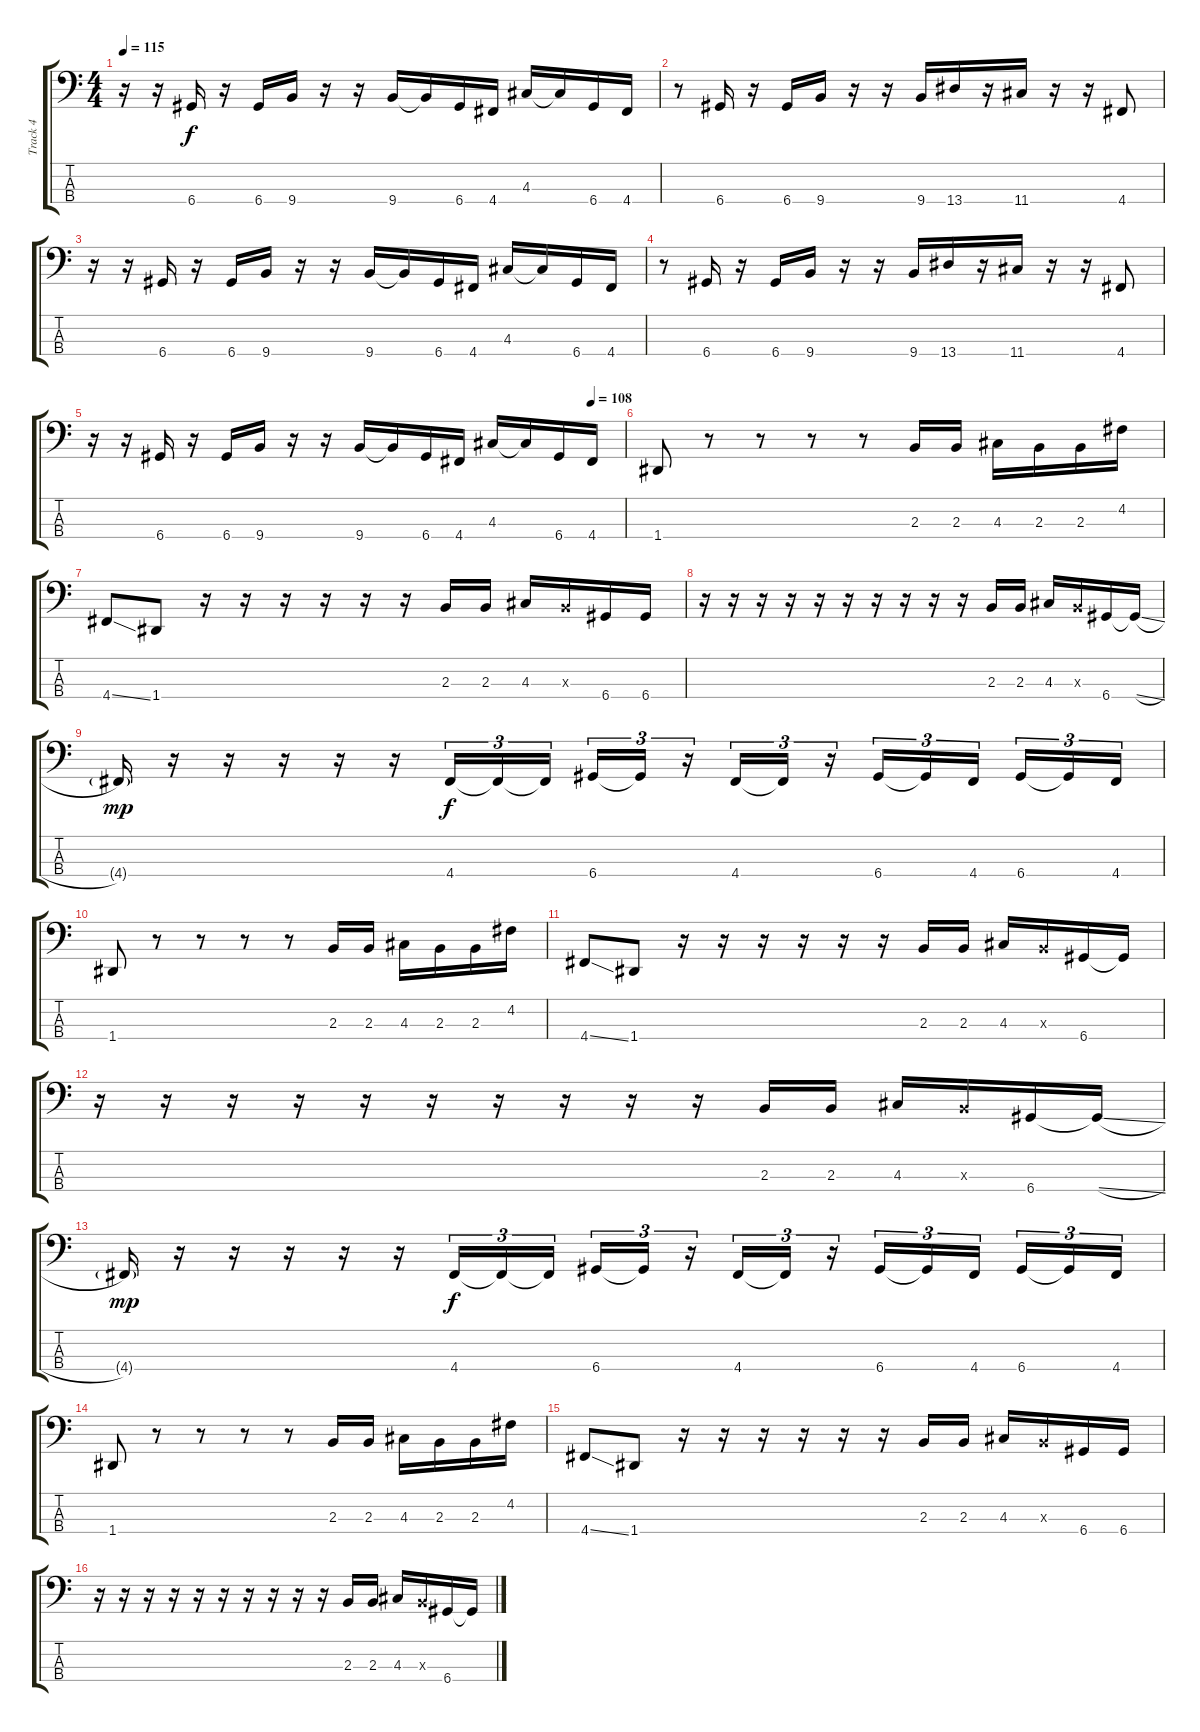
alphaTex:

\track ("Track 4" "Track 4") {instrument electricbasspick}
\staff {score tabs}
\tuning (G2 D2 A1 D1) {hide}
\ts (4 4)
\tempo 115
\clef f4
\ks c
r.16{dy f} r.16 6.4.16 r.16 6.4.16 9.4.16 r.16 r.16 9.4.16 9.4{t}.16 6.4.16 4.4.16 4.3.16 4.3{t}.16 6.4.16 4.4.16 |
r.8 6.4.16 r.16 6.4.16 9.4.16 r.16 r.16 9.4.16 13.4.16 r.16 11.4.16 r.16 r.16 4.4.8 |
r.16 r.16 6.4.16 r.16 6.4.16 9.4.16 r.16 r.16 9.4.16 9.4{t}.16 6.4.16 4.4.16 4.3.16 4.3{t}.16 6.4.16 4.4.16 |
r.8 6.4.16 r.16 6.4.16 9.4.16 r.16 r.16 9.4.16 13.4.16 r.16 11.4.16 r.16 r.16 4.4.8 |
\tempo (108 0.9375)
r.16 r.16 6.4.16 r.16 6.4.16 9.4.16 r.16 r.16 9.4.16 9.4{t}.16 6.4.16 4.4.16 4.3.16 4.3{t}.16 6.4.16 4.4.16 |
1.4.8 r.8 r.8 r.8 r.8 2.3.16 2.3.16 4.3.16 2.3.16 2.3.16 4.2.16 |
4.4{ss}.8 1.4.8 r.16 r.16 r.16 r.16 r.16 r.16 2.3.16 2.3.16 4.3.16 2.3{x}.16 6.4.16 6.4.16 |
r.16 r.16 r.16 r.16 r.16 r.16 r.16 r.16 r.16 r.16 2.3.16 2.3.16 4.3.16 2.3{x}.16 6.4.16 6.4{sl t}.16 |
4.4{g}.16{dy mp} r.16 r.16 r.16 r.16 r.16 4.4.16{tu (3 2) dy f} 4.4{t}.16{tu (3 2)} 4.4{t}.16{tu (3 2)} 6.4.16{tu (3 2)} 6.4{t}.16{tu (3 2)} r.16{tu (3 2)} 4.4.16{tu (3 2)} 4.4{t}.16{tu (3 2)} r.16{tu (3 2)} 6.4.16{tu (3 2)} 6.4{t}.16{tu (3 2)} 4.4.16{tu (3 2) beam splitsecondary} 6.4.16{tu (3 2)} 6.4{t}.16{tu (3 2)} 4.4.16{tu (3 2)} |
1.4.8 r.8 r.8 r.8 r.8 2.3.16 2.3.16 4.3.16 2.3.16 2.3.16 4.2.16 |
4.4{ss}.8 1.4.8 r.16 r.16 r.16 r.16 r.16 r.16 2.3.16 2.3.16 4.3.16 2.3{x}.16 6.4.16 6.4{t}.16 |
r.16 r.16 r.16 r.16 r.16 r.16 r.16 r.16 r.16 r.16 2.3.16 2.3.16 4.3.16 2.3{x}.16 6.4.16 6.4{sl t}.16 |
4.4{g}.16{dy mp} r.16 r.16 r.16 r.16 r.16 4.4.16{tu (3 2) dy f} 4.4{t}.16{tu (3 2)} 4.4{t}.16{tu (3 2)} 6.4.16{tu (3 2)} 6.4{t}.16{tu (3 2)} r.16{tu (3 2)} 4.4.16{tu (3 2)} 4.4{t}.16{tu (3 2)} r.16{tu (3 2)} 6.4.16{tu (3 2)} 6.4{t}.16{tu (3 2)} 4.4.16{tu (3 2) beam splitsecondary} 6.4.16{tu (3 2)} 6.4{t}.16{tu (3 2)} 4.4.16{tu (3 2)} |
1.4.8 r.8 r.8 r.8 r.8 2.3.16 2.3.16 4.3.16 2.3.16 2.3.16 4.2.16 |
4.4{ss}.8 1.4.8 r.16 r.16 r.16 r.16 r.16 r.16 2.3.16 2.3.16 4.3.16 2.3{x}.16 6.4.16 6.4.16 |
r.16 r.16 r.16 r.16 r.16 r.16 r.16 r.16 r.16 r.16 2.3.16 2.3.16 4.3.16 2.3{x}.16 6.4.16 6.4{sl t}.16
